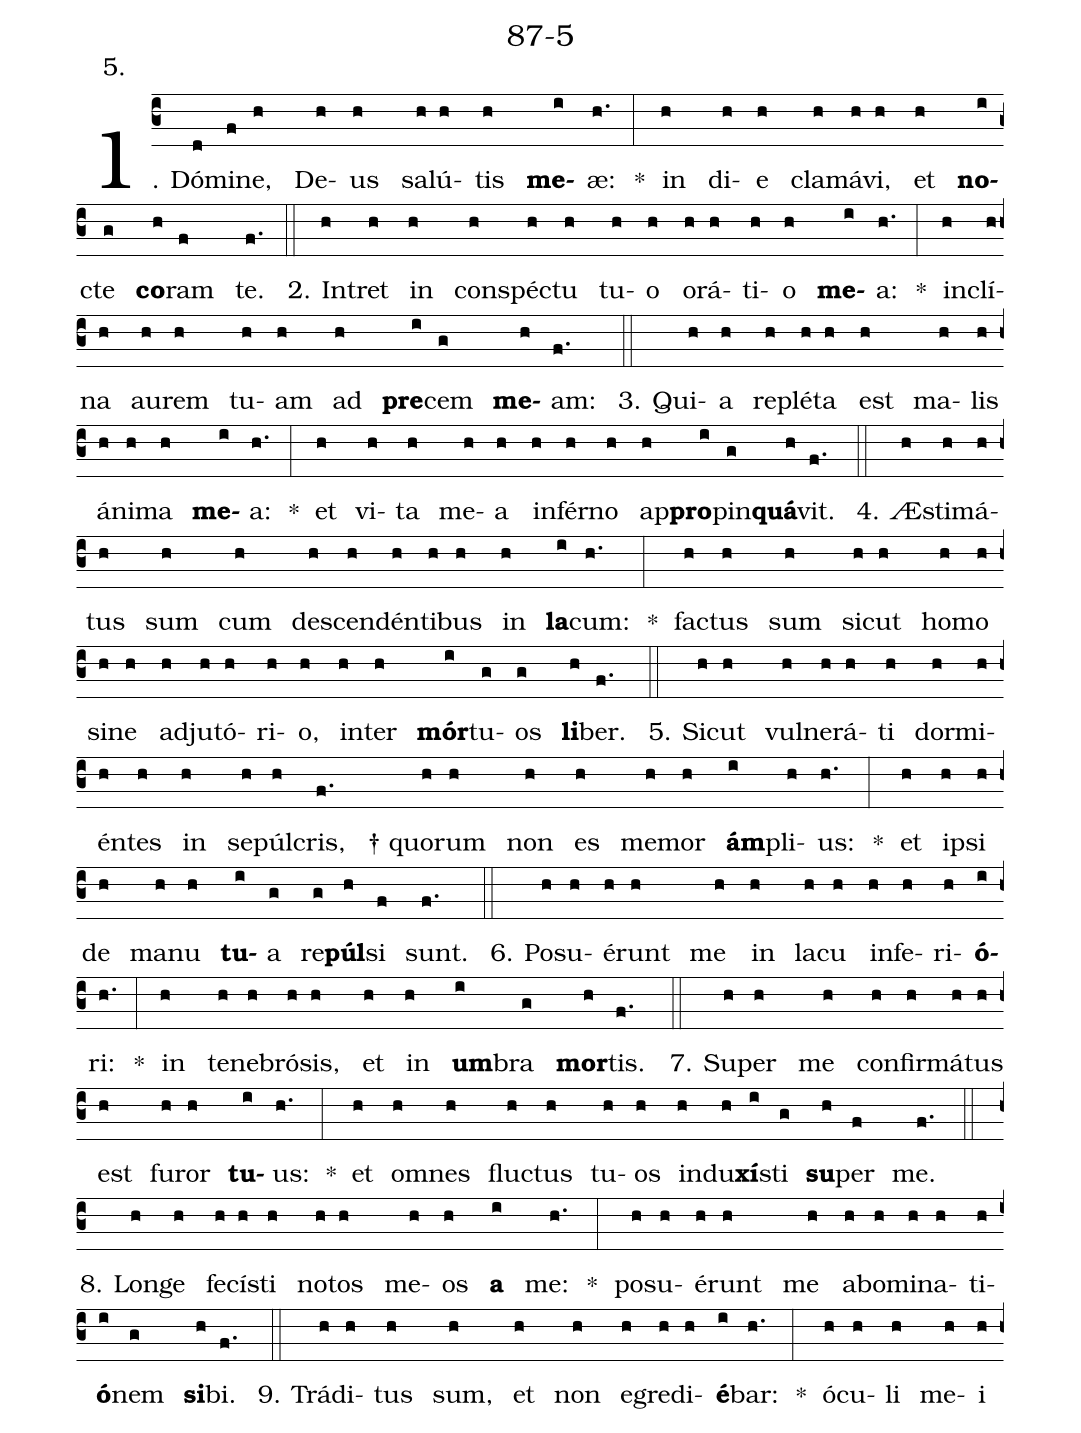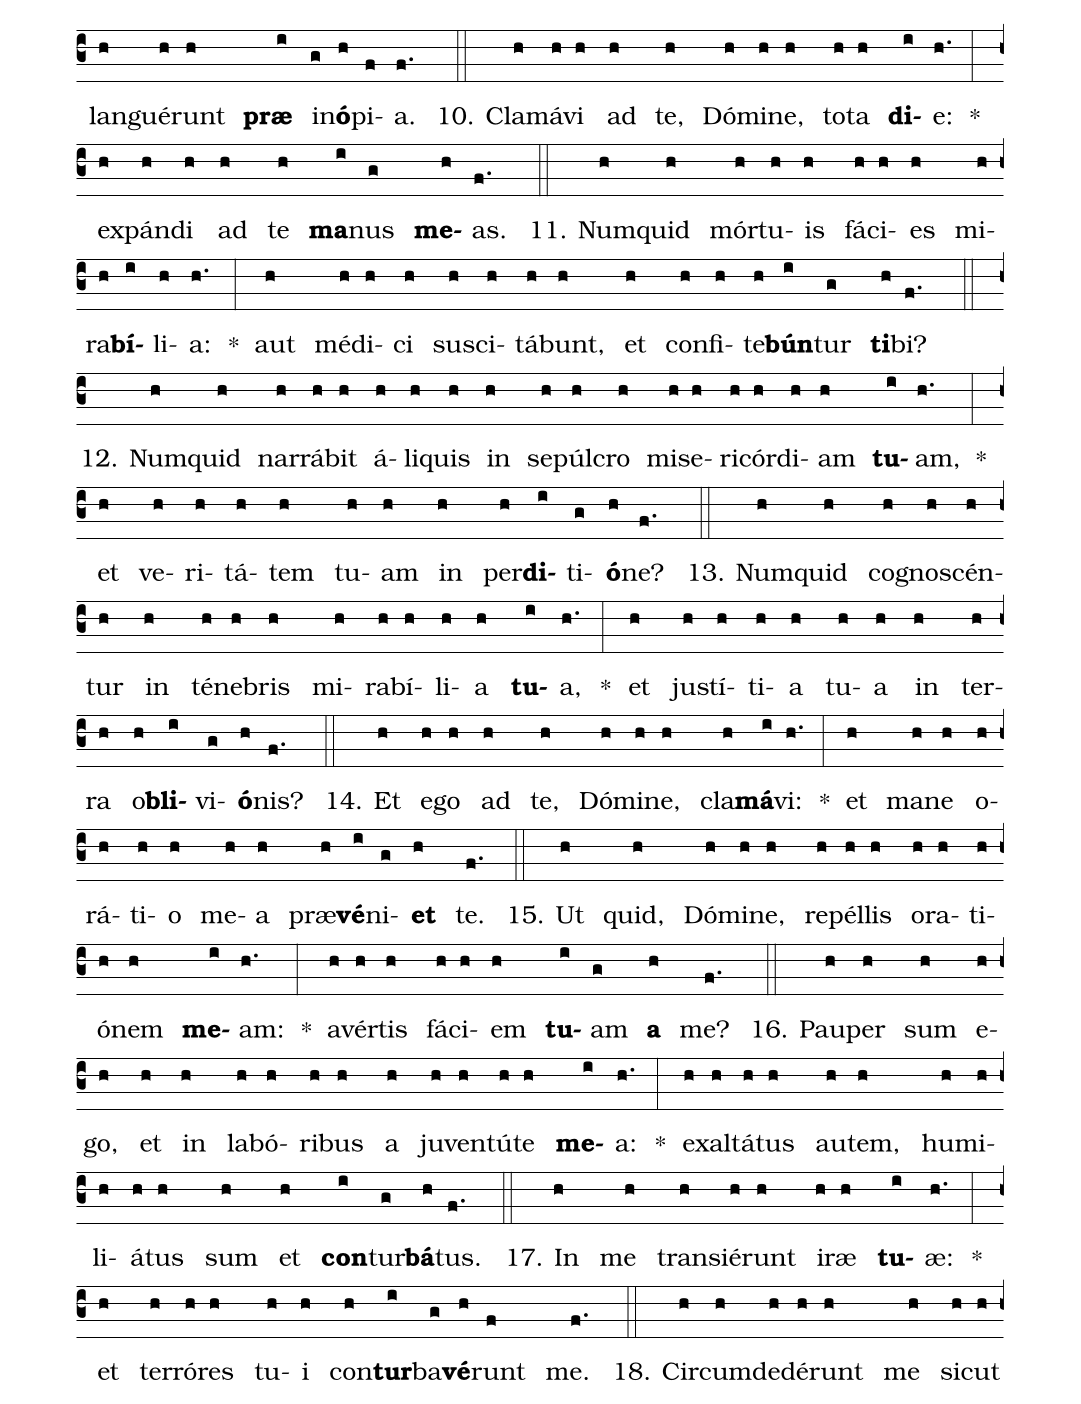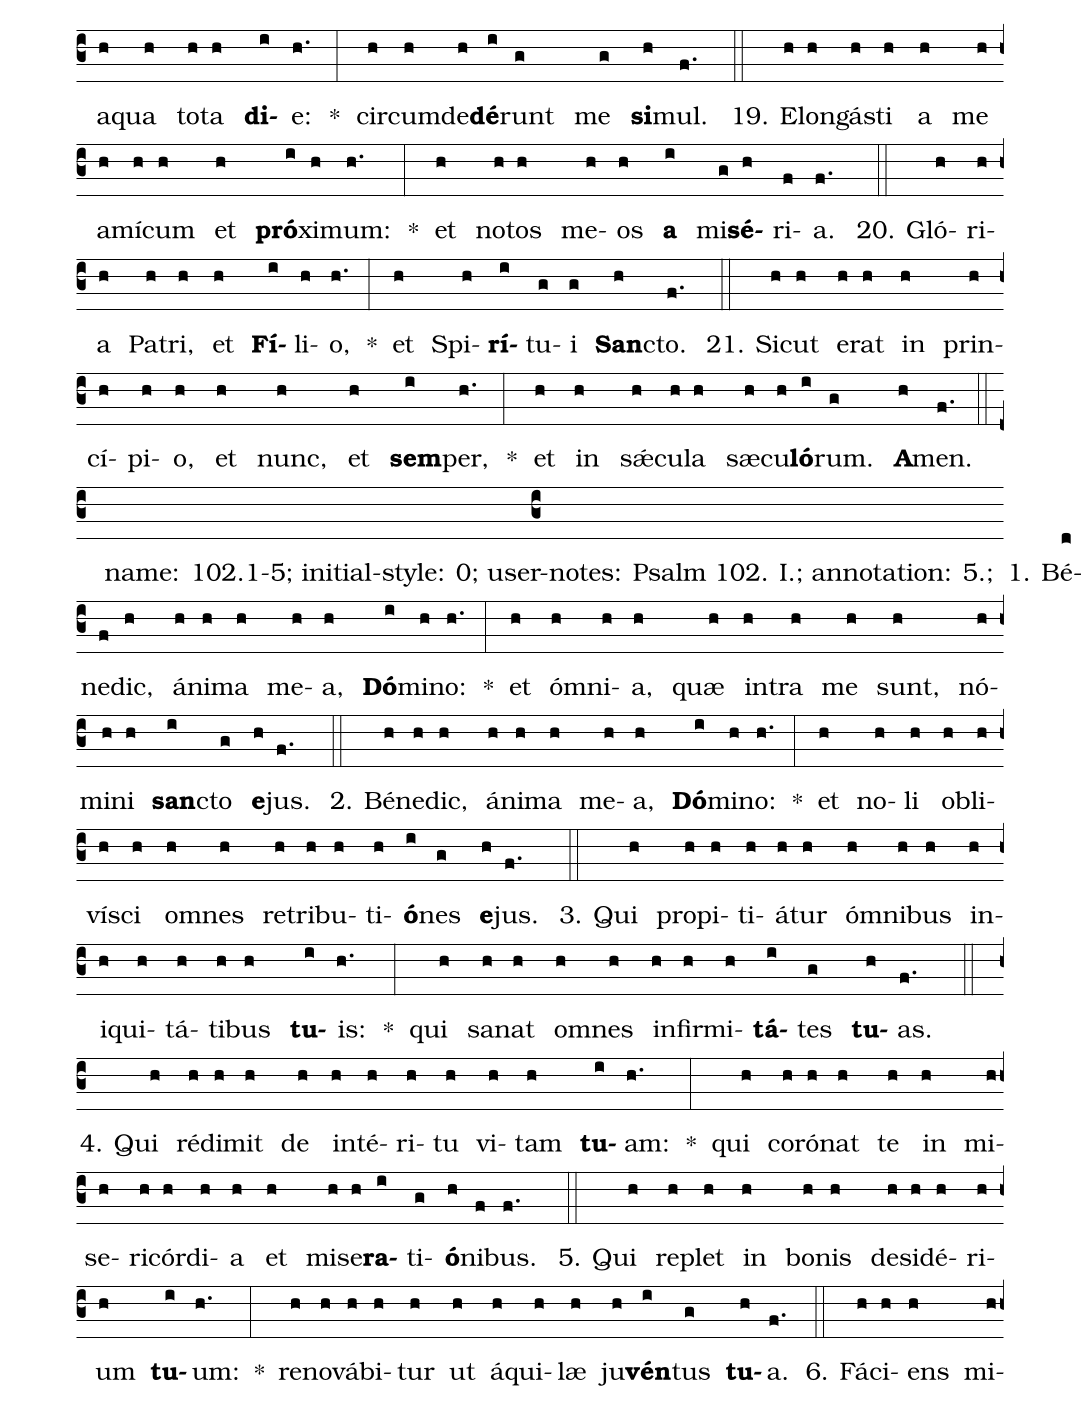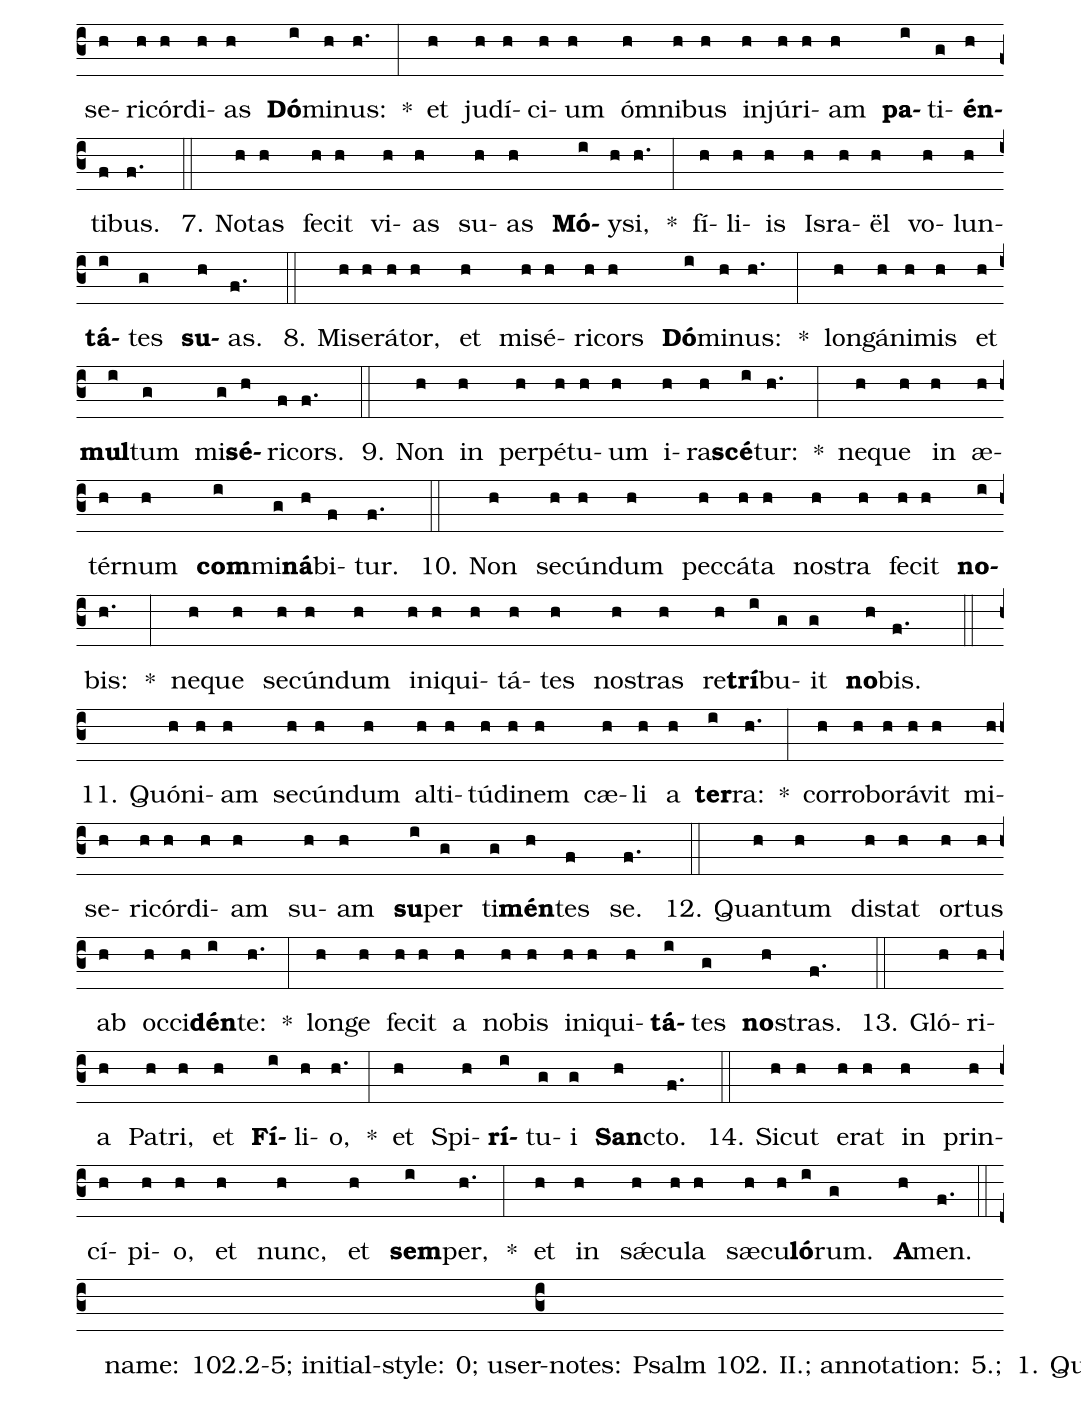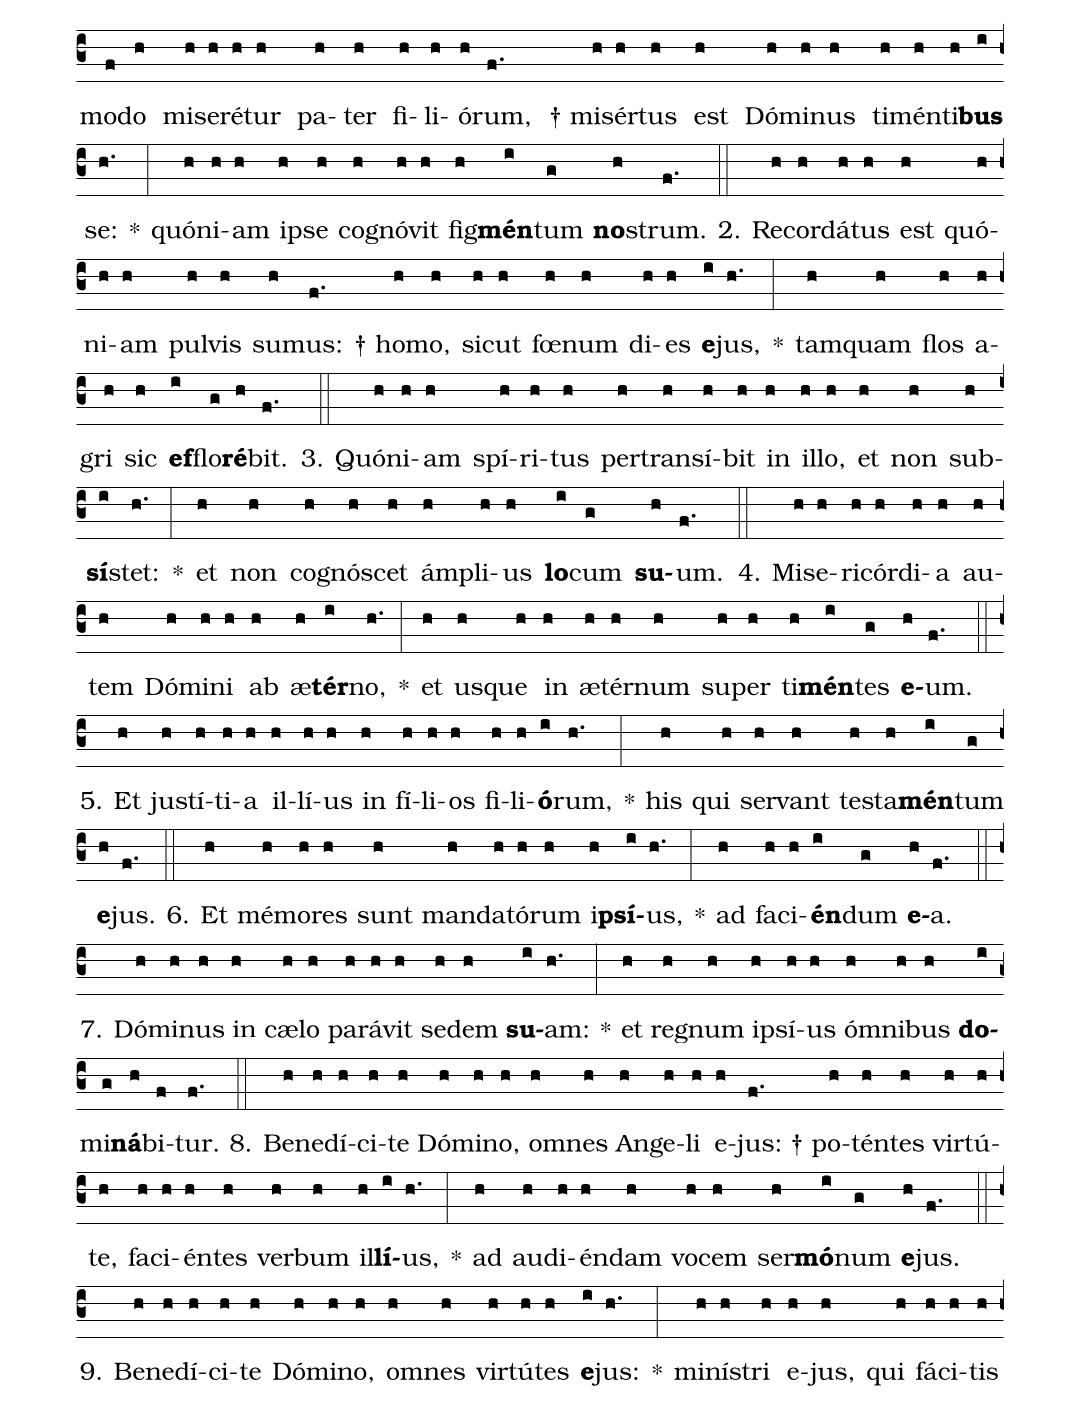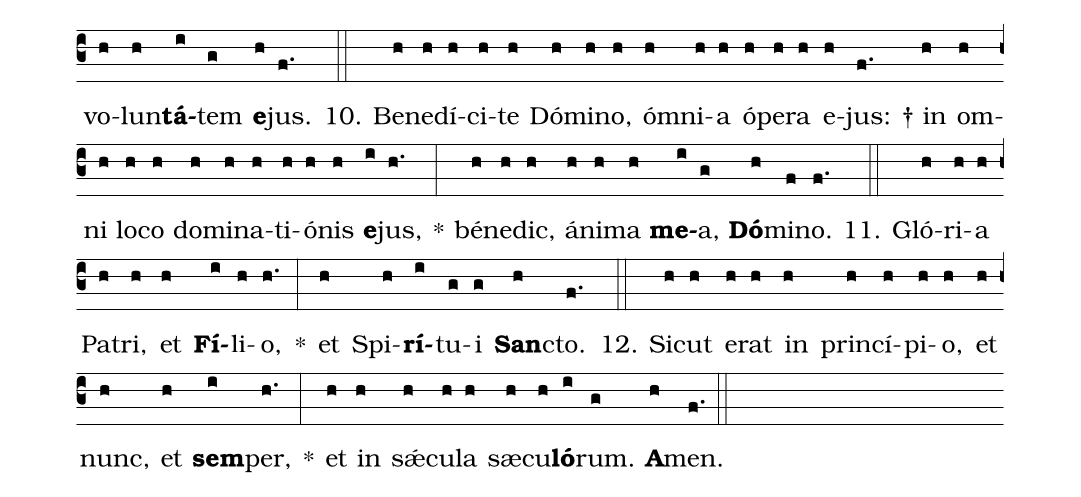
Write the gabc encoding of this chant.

name: 87-5;
annotation: 5.;
%%
(c3)1. Dó(d)mi(f)ne,(h) De(h)us(h) sa(h)lú(h)tis(h) <b>me</b>(i)æ:(h.) *(:) in(h) di(h)e(h) cla(h)má(h)vi,(h) et(h) <b>no</b>(i)cte(g) <b>co</b>(h)ram(f) te.(f.) (::)
2. In(h)tret(h) in(h) con(h)spé(h)ctu(h) tu(h)o(h) o(h)rá(h)ti(h)o(h) <b>me</b>(i)a:(h.) *(:) in(h)clí(h)na(h) au(h)rem(h) tu(h)am(h) ad(h) <b>pre</b>(i)cem(g) <b>me</b>(h)am:(f.) (::)
3. Qui(h)a(h) re(h)plé(h)ta(h) est(h) ma(h)lis(h) á(h)ni(h)ma(h) <b>me</b>(i)a:(h.) *(:) et(h) vi(h)ta(h) me(h)a(h) in(h)fér(h)no(h) ap(h)<b>pro</b>(i)pin(g)<b>quá</b>(h)vit.(f.) (::)
4. Æ(h)sti(h)má(h)tus(h) sum(h) cum(h) de(h)scen(h)dén(h)ti(h)bus(h) in(h) <b>la</b>(i)cum:(h.) *(:) fa(h)ctus(h) sum(h) si(h)cut(h) ho(h)mo(h) si(h)ne(h) ad(h)ju(h)tó(h)ri(h)o,(h) in(h)ter(h) <b>mór</b>(i)tu(g)os(g) <b>li</b>(h)ber.(f.) (::)
5. Si(h)cut(h) vul(h)ne(h)rá(h)ti(h) dor(h)mi(h)én(h)tes(h) in(h) se(h)púl(h)cris,(f.) † quo(h)rum(h) non(h) es(h) me(h)mor(h) <b>ám</b>(i)pli(h)us:(h.) *(:) et(h) i(h)psi(h) de(h) ma(h)nu(h) <b>tu</b>(i)a(g) re(g)<b>púl</b>(h)si(f) sunt.(f.) (::)
6. Po(h)su(h)é(h)runt(h) me(h) in(h) la(h)cu(h) in(h)fe(h)ri(h)<b>ó</b>(i)ri:(h.) *(:) in(h) te(h)ne(h)bró(h)sis,(h) et(h) in(h) <b>um</b>(i)bra(g) <b>mor</b>(h)tis.(f.) (::)
7. Su(h)per(h) me(h) con(h)fir(h)má(h)tus(h) est(h) fu(h)ror(h) <b>tu</b>(i)us:(h.) *(:) et(h) om(h)nes(h) flu(h)ctus(h) tu(h)os(h) in(h)du(h)<b>xí</b>(i)sti(g) <b>su</b>(h)per(f) me.(f.) (::)
8. Lon(h)ge(h) fe(h)cí(h)sti(h) no(h)tos(h) me(h)os(h) <b>a</b>(i) me:(h.) *(:) po(h)su(h)é(h)runt(h) me(h) a(h)bo(h)mi(h)na(h)ti(h)<b>ó</b>(i)nem(g) <b>si</b>(h)bi.(f.) (::)
9. Trá(h)di(h)tus(h) sum,(h) et(h) non(h) e(h)gre(h)di(h)<b>é</b>(i)bar:(h.) *(:) ó(h)cu(h)li(h) me(h)i(h) lan(h)gué(h)runt(h) <b>præ</b>(i) in(g)<b>ó</b>(h)pi(f)a.(f.) (::)
10. Cla(h)má(h)vi(h) ad(h) te,(h) Dó(h)mi(h)ne,(h) to(h)ta(h) <b>di</b>(i)e:(h.) *(:) ex(h)pán(h)di(h) ad(h) te(h) <b>ma</b>(i)nus(g) <b>me</b>(h)as.(f.) (::)
11. Num(h)quid(h) mór(h)tu(h)is(h) fá(h)ci(h)es(h) mi(h)ra(h)<b>bí</b>(i)li(h)a:(h.) *(:) aut(h) mé(h)di(h)ci(h) sus(h)ci(h)tá(h)bunt,(h) et(h) con(h)fi(h)te(h)<b>bún</b>(i)tur(g) <b>ti</b>(h)bi?(f.) (::)
12. Num(h)quid(h) nar(h)rá(h)bit(h) á(h)li(h)quis(h) in(h) se(h)púl(h)cro(h) mi(h)se(h)ri(h)cór(h)di(h)am(h) <b>tu</b>(i)am,(h.) *(:) et(h) ve(h)ri(h)tá(h)tem(h) tu(h)am(h) in(h) per(h)<b>di</b>(i)ti(g)<b>ó</b>(h)ne?(f.) (::)
13. Num(h)quid(h) co(h)gno(h)scén(h)tur(h) in(h) té(h)ne(h)bris(h) mi(h)ra(h)bí(h)li(h)a(h) <b>tu</b>(i)a,(h.) *(:) et(h) ju(h)stí(h)ti(h)a(h) tu(h)a(h) in(h) ter(h)ra(h) o(h)<b>bli</b>(i)vi(g)<b>ó</b>(h)nis?(f.) (::)
14. Et(h) e(h)go(h) ad(h) te,(h) Dó(h)mi(h)ne,(h) cla(h)<b>má</b>(i)vi:(h.) *(:) et(h) ma(h)ne(h) o(h)rá(h)ti(h)o(h) me(h)a(h) præ(h)<b>vé</b>(i)ni(g)<b>et</b>(h) te.(f.) (::)
15. Ut(h) quid,(h) Dó(h)mi(h)ne,(h) re(h)pél(h)lis(h) o(h)ra(h)ti(h)ó(h)nem(h) <b>me</b>(i)am:(h.) *(:) a(h)vér(h)tis(h) fá(h)ci(h)em(h) <b>tu</b>(i)am(g) <b>a</b>(h) me?(f.) (::)
16. Pau(h)per(h) sum(h) e(h)go,(h) et(h) in(h) la(h)bó(h)ri(h)bus(h) a(h) ju(h)ven(h)tú(h)te(h) <b>me</b>(i)a:(h.) *(:) ex(h)al(h)tá(h)tus(h) au(h)tem,(h) hu(h)mi(h)li(h)á(h)tus(h) sum(h) et(h) <b>con</b>(i)tur(g)<b>bá</b>(h)tus.(f.) (::)
17. In(h) me(h) trans(h)ié(h)runt(h) i(h)ræ(h) <b>tu</b>(i)æ:(h.) *(:) et(h) ter(h)ró(h)res(h) tu(h)i(h) con(h)<b>tur</b>(i)ba(g)<b>vé</b>(h)runt(f) me.(f.) (::)
18. Cir(h)cum(h)de(h)dé(h)runt(h) me(h) si(h)cut(h) a(h)qua(h) to(h)ta(h) <b>di</b>(i)e:(h.) *(:) cir(h)cum(h)de(h)<b>dé</b>(i)runt(g) me(g) <b>si</b>(h)mul.(f.) (::)
19. E(h)lon(h)gá(h)sti(h) a(h) me(h) a(h)mí(h)cum(h) et(h) <b>pró</b>(i)xi(h)mum:(h.) *(:) et(h) no(h)tos(h) me(h)os(h) <b>a</b>(i) mi(g)<b>sé</b>(h)ri(f)a.(f.) (::)
20. Gló(h)ri(h)a(h) Pa(h)tri,(h) et(h) <b>Fí</b>(i)li(h)o,(h.) *(:) et(h) Spi(h)<b>rí</b>(i)tu(g)i(g) <b>San</b>(h)cto.(f.) (::)
21. Si(h)cut(h) e(h)rat(h) in(h) prin(h)cí(h)pi(h)o,(h) et(h) nunc,(h) et(h) <b>sem</b>(i)per,(h.) *(:) et(h) in(h) s<sp>'ae</sp>(h)cu(h)la(h) sæ(h)cu(h)<b>ló</b>(i)rum.(g) <b>A</b>(h)men.(f.) (::)

name: 102.1-5;
initial-style: 0;
user-notes: Psalm 102. I.;
annotation: 5.;
%%
(c3)1. Bé(d)ne(f)dic,(h) á(h)ni(h)ma(h) me(h)a,(h) <b>Dó</b>(i)mi(h)no:(h.) *(:) et(h) óm(h)ni(h)a,(h) quæ(h) in(h)tra(h) me(h) sunt,(h) nó(h)mi(h)ni(h) <b>san</b>(i)cto(g) <b>e</b>(h)jus.(f.) (::)
2. Bé(h)ne(h)dic,(h) á(h)ni(h)ma(h) me(h)a,(h) <b>Dó</b>(i)mi(h)no:(h.) *(:) et(h) no(h)li(h) o(h)bli(h)ví(h)sci(h) om(h)nes(h) re(h)tri(h)bu(h)ti(h)<b>ó</b>(i)nes(g) <b>e</b>(h)jus.(f.) (::)
3. Qui(h) pro(h)pi(h)ti(h)á(h)tur(h) óm(h)ni(h)bus(h) in(h)i(h)qui(h)tá(h)ti(h)bus(h) <b>tu</b>(i)is:(h.) *(:) qui(h) sa(h)nat(h) om(h)nes(h) in(h)fir(h)mi(h)<b>tá</b>(i)tes(g) <b>tu</b>(h)as.(f.) (::)
4. Qui(h) réd(h)i(h)mit(h) de(h) in(h)té(h)ri(h)tu(h) vi(h)tam(h) <b>tu</b>(i)am:(h.) *(:) qui(h) co(h)ró(h)nat(h) te(h) in(h) mi(h)se(h)ri(h)cór(h)di(h)a(h) et(h) mi(h)se(h)<b>ra</b>(i)ti(g)<b>ó</b>(h)ni(f)bus.(f.) (::)
5. Qui(h) re(h)plet(h) in(h) bo(h)nis(h) de(h)si(h)dé(h)ri(h)um(h) <b>tu</b>(i)um:(h.) *(:) re(h)no(h)vá(h)bi(h)tur(h) ut(h) á(h)qui(h)læ(h) ju(h)<b>vén</b>(i)tus(g) <b>tu</b>(h)a.(f.) (::)
6. Fá(h)ci(h)ens(h) mi(h)se(h)ri(h)cór(h)di(h)as(h) <b>Dó</b>(i)mi(h)nus:(h.) *(:) et(h) ju(h)dí(h)ci(h)um(h) óm(h)ni(h)bus(h) in(h)jú(h)ri(h)am(h) <b>pa</b>(i)ti(g)<b>én</b>(h)ti(f)bus.(f.) (::)
7. No(h)tas(h) fe(h)cit(h) vi(h)as(h) su(h)as(h) <b>Mó</b>(i)y(h)si,(h.) *(:) fí(h)li(h)is(h) Is(h)ra(h)ël(h) vo(h)lun(h)<b>tá</b>(i)tes(g) <b>su</b>(h)as.(f.) (::)
8. Mi(h)se(h)rá(h)tor,(h) et(h) mi(h)sé(h)ri(h)cors(h) <b>Dó</b>(i)mi(h)nus:(h.) *(:) lon(h)gá(h)ni(h)mis(h) et(h) <b>mul</b>(i)tum(g) mi(g)<b>sé</b>(h)ri(f)cors.(f.) (::)
9. Non(h) in(h) per(h)pé(h)tu(h)um(h) i(h)ra(h)<b>scé</b>(i)tur:(h.) *(:) ne(h)que(h) in(h) æ(h)tér(h)num(h) <b>com</b>(i)mi(g)<b>ná</b>(h)bi(f)tur.(f.) (::)
10. Non(h) se(h)cún(h)dum(h) pec(h)cá(h)ta(h) no(h)stra(h) fe(h)cit(h) <b>no</b>(i)bis:(h.) *(:) ne(h)que(h) se(h)cún(h)dum(h) in(h)i(h)qui(h)tá(h)tes(h) no(h)stras(h) re(h)<b>trí</b>(i)bu(g)it(g) <b>no</b>(h)bis.(f.) (::)
11. Quó(h)ni(h)am(h) se(h)cún(h)dum(h) al(h)ti(h)tú(h)di(h)nem(h) cæ(h)li(h) a(h) <b>ter</b>(i)ra:(h.) *(:) cor(h)ro(h)bo(h)rá(h)vit(h) mi(h)se(h)ri(h)cór(h)di(h)am(h) su(h)am(h) <b>su</b>(i)per(g) ti(g)<b>mén</b>(h)tes(f) se.(f.) (::)
12. Quan(h)tum(h) di(h)stat(h) or(h)tus(h) ab(h) oc(h)ci(h)<b>dén</b>(i)te:(h.) *(:) lon(h)ge(h) fe(h)cit(h) a(h) no(h)bis(h) in(h)i(h)qui(h)<b>tá</b>(i)tes(g) <b>no</b>(h)stras.(f.) (::)
13. Gló(h)ri(h)a(h) Pa(h)tri,(h) et(h) <b>Fí</b>(i)li(h)o,(h.) *(:) et(h) Spi(h)<b>rí</b>(i)tu(g)i(g) <b>San</b>(h)cto.(f.) (::)
14. Si(h)cut(h) e(h)rat(h) in(h) prin(h)cí(h)pi(h)o,(h) et(h) nunc,(h) et(h) <b>sem</b>(i)per,(h.) *(:) et(h) in(h) s<sp>'ae</sp>(h)cu(h)la(h) sæ(h)cu(h)<b>ló</b>(i)rum.(g) <b>A</b>(h)men.(f.) (::)

name: 102.2-5;
initial-style: 0;
user-notes: Psalm 102. II.;
annotation: 5.;
%%
(c3)1. Quó(d)mo(f)do(h) mi(h)se(h)ré(h)tur(h) pa(h)ter(h) fi(h)li(h)ó(h)rum,(f.) † mi(h)sér(h)tus(h) est(h) Dó(h)mi(h)nus(h) ti(h)mén(h)ti(h)<b>bus</b>(i) se:(h.) *(:) quó(h)ni(h)am(h) i(h)pse(h) co(h)gnó(h)vit(h) fig(h)<b>mén</b>(i)tum(g) <b>no</b>(h)strum.(f.) (::)
2. Re(h)cor(h)dá(h)tus(h) est(h) quó(h)ni(h)am(h) pul(h)vis(h) su(h)mus:(f.) † ho(h)mo,(h) si(h)cut(h) fœ(h)num(h) di(h)es(h) <b>e</b>(i)jus,(h.) *(:) tam(h)quam(h) flos(h) a(h)gri(h) sic(h) <b>ef</b>(i)flo(g)<b>ré</b>(h)bit.(f.) (::)
3. Quó(h)ni(h)am(h) spí(h)ri(h)tus(h) per(h)tran(h)sí(h)bit(h) in(h) il(h)lo,(h) et(h) non(h) sub(h)<b>sí</b>(i)stet:(h.) *(:) et(h) non(h) co(h)gnó(h)scet(h) ám(h)pli(h)us(h) <b>lo</b>(i)cum(g) <b>su</b>(h)um.(f.) (::)
4. Mi(h)se(h)ri(h)cór(h)di(h)a(h) au(h)tem(h) Dó(h)mi(h)ni(h) ab(h) æ(h)<b>tér</b>(i)no,(h.) *(:) et(h) us(h)que(h) in(h) æ(h)tér(h)num(h) su(h)per(h) ti(h)<b>mén</b>(i)tes(g) <b>e</b>(h)um.(f.) (::)
5. Et(h) ju(h)stí(h)ti(h)a(h) il(h)lí(h)us(h) in(h) fí(h)li(h)os(h) fi(h)li(h)<b>ó</b>(i)rum,(h.) *(:) his(h) qui(h) ser(h)vant(h) te(h)sta(h)<b>mén</b>(i)tum(g) <b>e</b>(h)jus.(f.) (::)
6. Et(h) mé(h)mo(h)res(h) sunt(h) man(h)da(h)tó(h)rum(h) i(h)<b>psí</b>(i)us,(h.) *(:) ad(h) fa(h)ci(h)<b>én</b>(i)dum(g) <b>e</b>(h)a.(f.) (::)
7. Dó(h)mi(h)nus(h) in(h) cæ(h)lo(h) pa(h)rá(h)vit(h) se(h)dem(h) <b>su</b>(i)am:(h.) *(:) et(h) re(h)gnum(h) i(h)psí(h)us(h) óm(h)ni(h)bus(h) <b>do</b>(i)mi(g)<b>ná</b>(h)bi(f)tur.(f.) (::)
8. Be(h)ne(h)dí(h)ci(h)te(h) Dó(h)mi(h)no,(h) om(h)nes(h) An(h)ge(h)li(h) e(h)jus:(f.) † po(h)tén(h)tes(h) vir(h)tú(h)te,(h) fa(h)ci(h)én(h)tes(h) ver(h)bum(h) il(h)<b>lí</b>(i)us,(h.) *(:) ad(h) au(h)di(h)én(h)dam(h) vo(h)cem(h) ser(h)<b>mó</b>(i)num(g) <b>e</b>(h)jus.(f.) (::)
9. Be(h)ne(h)dí(h)ci(h)te(h) Dó(h)mi(h)no,(h) om(h)nes(h) vir(h)tú(h)tes(h) <b>e</b>(i)jus:(h.) *(:) mi(h)ní(h)stri(h) e(h)jus,(h) qui(h) fá(h)ci(h)tis(h) vo(h)lun(h)<b>tá</b>(i)tem(g) <b>e</b>(h)jus.(f.) (::)
10. Be(h)ne(h)dí(h)ci(h)te(h) Dó(h)mi(h)no,(h) óm(h)ni(h)a(h) ó(h)pe(h)ra(h) e(h)jus:(f.) † in(h) om(h)ni(h) lo(h)co(h) do(h)mi(h)na(h)ti(h)ó(h)nis(h) <b>e</b>(i)jus,(h.) *(:) bé(h)ne(h)dic,(h) á(h)ni(h)ma(h) <b>me</b>(i)a,(g) <b>Dó</b>(h)mi(f)no.(f.) (::)
11. Gló(h)ri(h)a(h) Pa(h)tri,(h) et(h) <b>Fí</b>(i)li(h)o,(h.) *(:) et(h) Spi(h)<b>rí</b>(i)tu(g)i(g) <b>San</b>(h)cto.(f.) (::)
12. Si(h)cut(h) e(h)rat(h) in(h) prin(h)cí(h)pi(h)o,(h) et(h) nunc,(h) et(h) <b>sem</b>(i)per,(h.) *(:) et(h) in(h) s<sp>'ae</sp>(h)cu(h)la(h) sæ(h)cu(h)<b>ló</b>(i)rum.(g) <b>A</b>(h)men.(f.) (::)
